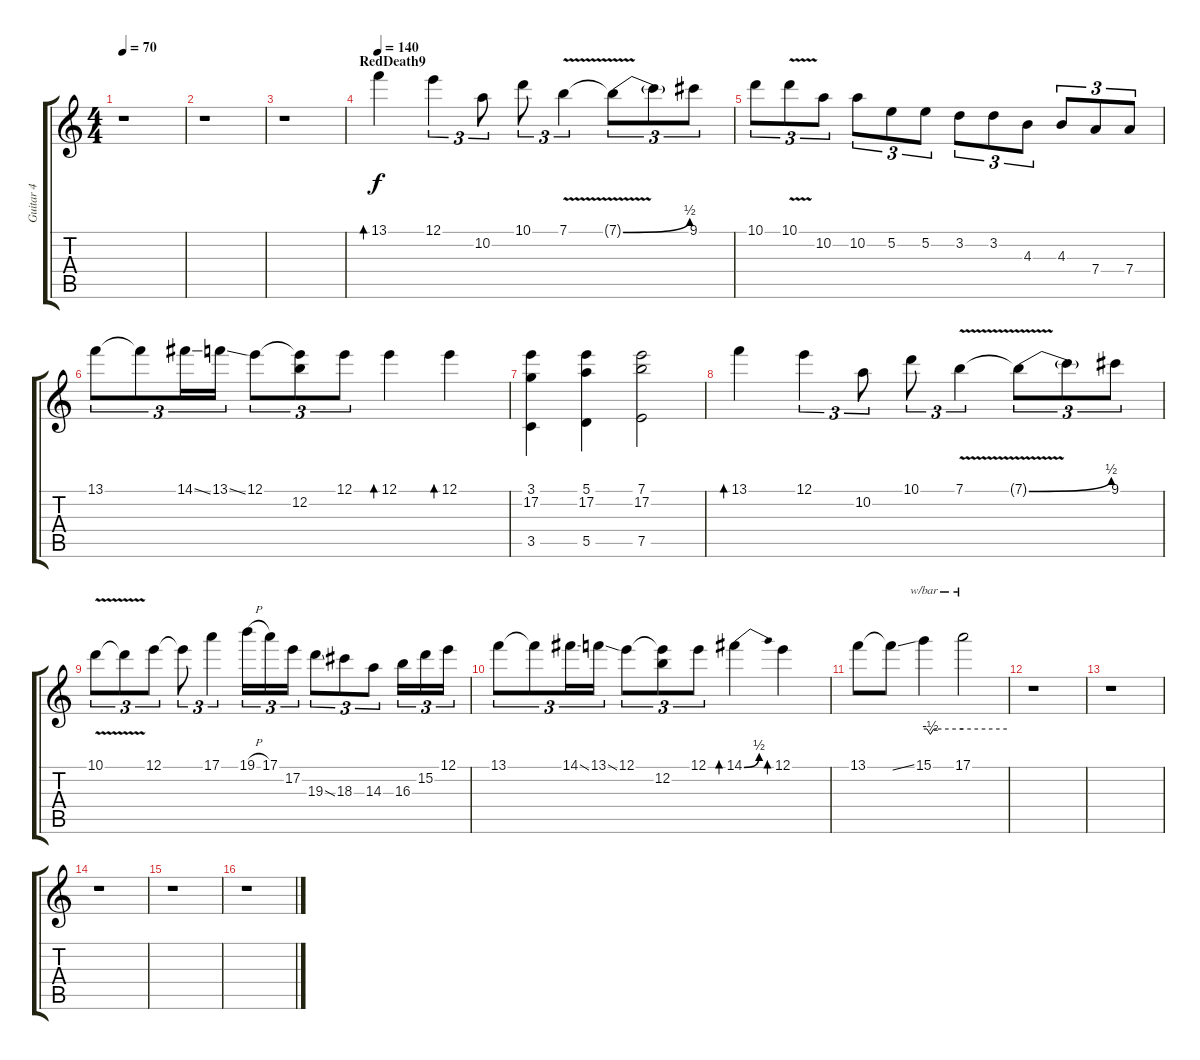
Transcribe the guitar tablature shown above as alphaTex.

\track ("Guitar 4" "Guitar 4") {instrument acousticguitarsteel}
\staff {score tabs}
\tuning (E4 B3 G3 D3 A2 E2) {hide}
\ts (4 4)
\tempo 70
\clef g2
\ks c
r.1{dy f} |
r.1 |
r.1 |
\section ("" "RedDeath9")
\tempo 140
13.1.4{bd 120} 12.1.4{tu (3 2)} 10.2.8{tu (3 2)} 10.1.8{tu (3 2)} 7.1{v}.4{tu (3 2)} 7.1{be (bend 0 0 60 2) t}.8{tu (3 2)} 7.1{t}.8{tu (3 2)} 9.1.8{tu (3 2)} |
10.1.8{tu (3 2)} 10.1{v}.8{tu (3 2)} 10.2.8{tu (3 2)} 10.2.8{tu (3 2)} 5.2.8{tu (3 2)} 5.2.8{tu (3 2)} 3.2.8{tu (3 2)} 3.2.8{tu (3 2)} 4.3.8{tu (3 2)} 4.3.8{tu (3 2)} 7.4.8{tu (3 2)} 7.4.8{tu (3 2)} |
13.1.8{tu (3 2)} 13.1{t}.8{tu (3 2)} 14.1{ss}.16{tu (3 2)} 13.1{ss}.16{tu (3 2)} 12.1.8{tu (3 2)} (12.1{t} 12.2).8{tu (3 2)} 12.1.8{tu (3 2)} 12.1.4{bd 120} 12.1.4{bd 120} |
(3.1 17.2 3.5).4 (5.1 17.2 5.5).4 (7.1 17.2 7.5).2 |
13.1.4{bd 120} 12.1.4{tu (3 2)} 10.2.8{tu (3 2)} 10.1.8{tu (3 2)} 7.1{v}.4{tu (3 2)} 7.1{be (bend 0 0 60 2) t}.8{tu (3 2)} 7.1{t}.8{tu (3 2)} 9.1.8{tu (3 2)} |
10.1{v}.8{tu (3 2)} 10.1{t}.8{tu (3 2)} 12.1.8{tu (3 2)} 12.1{t}.8{tu (3 2)} 17.1.4{tu (3 2)} 19.1{h}.16{tu (3 2)} 17.1.16{tu (3 2)} 17.2.16{tu (3 2)} 19.3{ss}.8{tu (3 2)} 18.3.8{tu (3 2)} 14.3.8{tu (3 2)} 16.3.16{tu (3 2)} 15.2.16{tu (3 2)} 12.1.16{tu (3 2)} |
13.1.8{tu (3 2)} 13.1{t}.8{tu (3 2)} 14.1{ss}.16{tu (3 2)} 13.1{ss}.16{tu (3 2)} 12.1.8{tu (3 2)} (12.1{t} 12.2).8{tu (3 2)} 12.1.8{tu (3 2)} 14.1{be (bend 0 0 60 2)}.4{bd 120} 12.1.4{bd 120} |
13.1.8 13.1{ss t}.8 15.1.4{tbe (custom default 0 0 5 0 10 -2 15 0 20 0 60 0)} 17.1.2{tbe (hold default 0 0 60 0)} |
r.1 |
r.1 |
r.1 |
r.1 |
r.1
